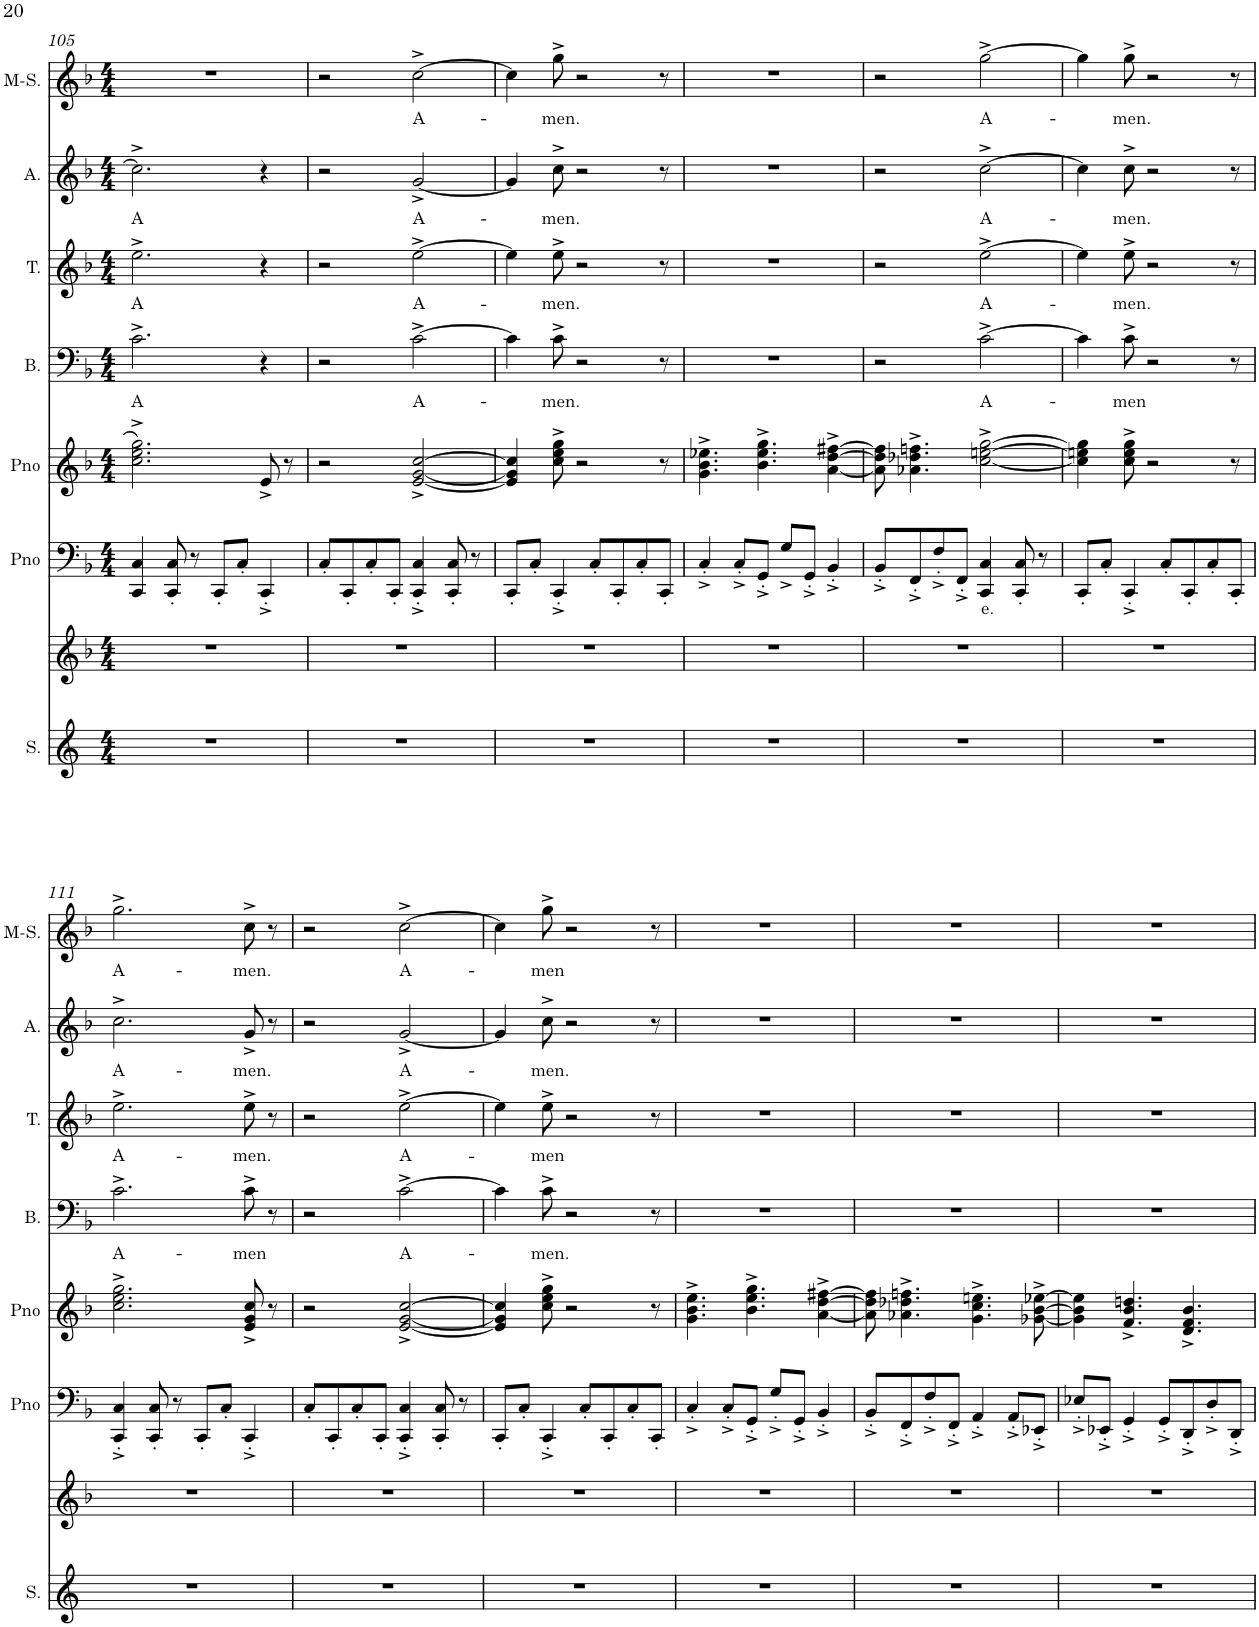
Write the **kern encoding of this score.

**kern	**kern	**kern	**text	**kern	**kern	**text	**kern	**text	**kern	**text	**kern	**text
*part8	*part7	*part6	*part6	*part5	*part4	*part4	*part3	*part3	*part2	*part2	*part1	*part1
*staff8	*staff7	*staff6	*staff6	*staff5	*staff4	*staff4	*staff3	*staff3	*staff2	*staff2	*staff1	*staff1
*I"Soprano	*I"Piano	*I"PIANO	*	*I"PIANO	*I"BASS	*	*I"TENOR	*	*I"ALTO	*	*I"Mezzo-soprano	*
*I'S.	*I'Pno	*I'Pno	*	*I'Pno	*I'B.	*	*I'T.	*	*I'A.	*	*I'M-S.	*
!!LO:PB:g=z
*clefG2	*clefG2	*clefF4	*	*clefG2	*clefF4	*	*clefG2	*	*clefG2	*	*clefG2	*
*k[]	*k[b-]	*k[b-]	*	*k[b-]	*k[b-]	*	*k[b-]	*	*k[b-]	*	*k[b-]	*
*M4/4	*M4/4	*M4/4	*	*M4/4	*M4/4	*	*M4/4	*	*M4/4	*	*M4/4	*
=105	=105	=105	=105	=105	=105	=105	=105	=105	=105	=105	=105	=105
!	!	!	!	!	!	!LO:LY:b	!	!LO:LY:b	!	!LO:LY:b	!	!
1r	1r	4CC/ 4C/	.	2.cc\^ 2.ee\^ 2.gg\^	2.c^\	A	2.ee^\	A	2.cc^\]	A	1r	.
.	.	8CC/' 8C/'	.	.	.	.	.	.	.	.	.	.
.	.	8r	.	.	.	.	.	.	.	.	.	.
.	.	8CC'/L	.	.	.	.	.	.	.	.	.	.
.	.	8C'/J	.	.	.	.	.	.	.	.	.	.
.	.	4CC'^/	.	8e^/	4r	.	4r	.	4r	.	.	.
.	.	.	.	8r	.	.	.	.	.	.	.	.
=106	=106	=106	=106	=106	=106	=106	=106	=106	=106	=106	=106	=106
1r	1r	8C'/L	.	2r	2r	.	2r	.	2r	.	2r	.
.	.	8CC'/	.	.	.	.	.	.	.	.	.	.
.	.	8C'/	.	.	.	.	.	.	.	.	.	.
.	.	8CC'/J	.	.	.	.	.	.	.	.	.	.
!	!	!	!	!	!	!LO:LY:b	!	!LO:LY:b	!	!LO:LY:b	!	!LO:LY:b
.	.	4CC/'^ 4C/'^	.	[2e/^ [2g/^ [2cc/^	[2c^\	A-	[2ee^\	A-	[2g^/	A-	[2cc^\	A-
.	.	8CC/' 8C/'	.	.	.	.	.	.	.	.	.	.
.	.	8r	.	.	.	.	.	.	.	.	.	.
=107	=107	=107	=107	=107	=107	=107	=107	=107	=107	=107	=107	=107
1r	1r	8CC'/L	.	4e/] 4g/] 4cc/]	4c\]	.	4ee\]	.	4g/]	.	4cc\]	.
.	.	8C'/J	.	.	.	.	.	.	.	.	.	.
!	!	!	!	!	!	!LO:LY:b	!	!LO:LY:b	!	!LO:LY:b	!	!LO:LY:b
.	.	4CC'^/	.	8cc\^ 8ee\^ 8gg\^	8c^\	-men.	8ee^\	-men.	8cc^\	-men.	8gg^\	-men.
.	.	.	.	2r	2r	.	2r	.	2r	.	2r	.
.	.	8C'/L	.	.	.	.	.	.	.	.	.	.
.	.	8CC'/	.	.	.	.	.	.	.	.	.	.
.	.	8C'/	.	.	.	.	.	.	.	.	.	.
.	.	8CC'/J	.	8r	8r	.	8r	.	8r	.	8r	.
=108	=108	=108	=108	=108	=108	=108	=108	=108	=108	=108	=108	=108
1r	1r	4C'^/	.	4.g\^ 4.b-\^ 4.ee-X\^	1r	.	1r	.	1r	.	1r	.
.	.	8C'^/L	.	.	.	.	.	.	.	.	.	.
.	.	8GG'^/J	.	4.b-\^ 4.ee-\^ 4.gg\^	.	.	.	.	.	.	.	.
.	.	8G^/L	.	.	.	.	.	.	.	.	.	.
.	.	8GG'^/J	.	.	.	.	.	.	.	.	.	.
.	.	4BB-'^/	.	[4a\^ [4dd\^ [4ff#X\^	.	.	.	.	.	.	.	.
=109	=109	=109	=109	=109	=109	=109	=109	=109	=109	=109	=109	=109
1r	1r	8BB-'^/L	.	8a\] 8dd\] 8ff#\]	2r	.	2r	.	2r	.	2r	.
.	.	8FF'^/	.	4.a-X\^ 4.dd-X\^ 4.ffn\^	.	.	.	.	.	.	.	.
.	.	8F'^/	.	.	.	.	.	.	.	.	.	.
.	.	8FF'^/J	.	.	.	.	.	.	.	.	.	.
!	!	!	!LO:LY:b	!	!	!LO:LY:b	!	!LO:LY:b	!	!LO:LY:b	!	!LO:LY:b
.	.	4CC/ 4C/	e.	[2cc\^ [2een\^ [2gg\^	[2c^\	A-	[2ee^\	A-	[2cc^\	A-	[2gg^\	A-
.	.	8CC/' 8C/'	.	.	.	.	.	.	.	.	.	.
.	.	8r	.	.	.	.	.	.	.	.	.	.
=110	=110	=110	=110	=110	=110	=110	=110	=110	=110	=110	=110	=110
1r	1r	8CC'/L	.	4cc\] 4een\] 4gg\]	4c\]	.	4ee\]	.	4cc\]	.	4gg\]	.
.	.	8C'/J	.	.	.	.	.	.	.	.	.	.
!	!	!	!	!	!	!LO:LY:b	!	!LO:LY:b	!	!LO:LY:b	!	!LO:LY:b
.	.	4CC'^/	.	8cc\^ 8ee\^ 8gg\^	8c^\	-men	8ee^\	-men.	8cc^\	-men.	8gg^\	-men.
.	.	.	.	2r	2r	.	2r	.	2r	.	2r	.
.	.	8C'/L	.	.	.	.	.	.	.	.	.	.
.	.	8CC'/	.	.	.	.	.	.	.	.	.	.
.	.	8C'/	.	.	.	.	.	.	.	.	.	.
.	.	8CC'/J	.	8r	8r	.	8r	.	8r	.	8r	.
!!LO:LB:g=z
=111	=111	=111	=111	=111	=111	=111	=111	=111	=111	=111	=111	=111
!	!	!	!	!	!	!LO:LY:b	!	!LO:LY:b	!	!LO:LY:b	!	!LO:LY:b
1r	1r	4CC/'^ 4C/'^	.	2.cc\^ 2.ee\^ 2.gg\^	2.c^\	A-	2.ee^\	A-	2.cc^\	A-	2.gg^\	A-
.	.	8CC/' 8C/'	.	.	.	.	.	.	.	.	.	.
.	.	8r	.	.	.	.	.	.	.	.	.	.
.	.	8CC'/L	.	.	.	.	.	.	.	.	.	.
.	.	8C'/J	.	.	.	.	.	.	.	.	.	.
!	!	!	!	!	!	!LO:LY:b	!	!LO:LY:b	!	!LO:LY:b	!	!LO:LY:b
.	.	4CC'^/	.	8e/^ 8g/^ 8cc/^	8c^\	-men	8ee^\	-men.	8g^/	-men.	8cc^\	-men.
.	.	.	.	8r	8r	.	8r	.	8r	.	8r	.
=112	=112	=112	=112	=112	=112	=112	=112	=112	=112	=112	=112	=112
1r	1r	8C'/L	.	2r	2r	.	2r	.	2r	.	2r	.
.	.	8CC'/	.	.	.	.	.	.	.	.	.	.
.	.	8C'/	.	.	.	.	.	.	.	.	.	.
.	.	8CC'/J	.	.	.	.	.	.	.	.	.	.
!	!	!	!	!	!	!LO:LY:b	!	!LO:LY:b	!	!LO:LY:b	!	!LO:LY:b
.	.	4CC/'^ 4C/'^	.	[2e/^ [2g/^ [2cc/^	[2c^\	A-	[2ee^\	A-	[2g^/	A-	[2cc^\	A-
.	.	8CC/' 8C/'	.	.	.	.	.	.	.	.	.	.
.	.	8r	.	.	.	.	.	.	.	.	.	.
=113	=113	=113	=113	=113	=113	=113	=113	=113	=113	=113	=113	=113
1r	1r	8CC'/L	.	4e/] 4g/] 4cc/]	4c\]	.	4ee\]	.	4g/]	.	4cc\]	.
.	.	8C'/J	.	.	.	.	.	.	.	.	.	.
!	!	!	!	!	!	!LO:LY:b	!	!LO:LY:b	!	!LO:LY:b	!	!LO:LY:b
.	.	4CC'^/	.	8cc\^ 8ee\^ 8gg\^	8c^\	-men.	8ee^\	-men	8cc^\	-men.	8gg^\	-men
.	.	.	.	2r	2r	.	2r	.	2r	.	2r	.
.	.	8C'/L	.	.	.	.	.	.	.	.	.	.
.	.	8CC'/	.	.	.	.	.	.	.	.	.	.
.	.	8C'/	.	.	.	.	.	.	.	.	.	.
.	.	8CC'/J	.	8r	8r	.	8r	.	8r	.	8r	.
=114	=114	=114	=114	=114	=114	=114	=114	=114	=114	=114	=114	=114
1r	1r	4C'^/	.	4.g\^ 4.b-\^ 4.ee\^	1r	.	1r	.	1r	.	1r	.
.	.	8C'^/L	.	.	.	.	.	.	.	.	.	.
.	.	8GG'^/J	.	4.b-\^ 4.ee\^ 4.gg\^	.	.	.	.	.	.	.	.
.	.	8G'^/L	.	.	.	.	.	.	.	.	.	.
.	.	8GG'^/J	.	.	.	.	.	.	.	.	.	.
.	.	4BB-'^/	.	[4a\^ [4dd\^ [4ff#X\^	.	.	.	.	.	.	.	.
=115	=115	=115	=115	=115	=115	=115	=115	=115	=115	=115	=115	=115
1r	1r	8BB-'^/L	.	8a\] 8dd\] 8ff#\]	1r	.	1r	.	1r	.	1r	.
.	.	8FF'^/	.	4.a-X\^ 4.dd-X\^ 4.ffn\^	.	.	.	.	.	.	.	.
.	.	8F'^/	.	.	.	.	.	.	.	.	.	.
.	.	8FF'^/J	.	.	.	.	.	.	.	.	.	.
.	.	4AA'^/	.	4.g\^ 4.cc\^ 4.een\^	.	.	.	.	.	.	.	.
.	.	8AA'^/L	.	.	.	.	.	.	.	.	.	.
.	.	8EE-X'^/J	.	[8g-X\^ [8b-\^ [8ee-X\^	.	.	.	.	.	.	.	.
=116	=116	=116	=116	=116	=116	=116	=116	=116	=116	=116	=116	=116
1r	1r	8E-X'^/L	.	4g-\] 4b-\] 4ee-\]	1r	.	1r	.	1r	.	1r	.
.	.	8EE-X'^/J	.	.	.	.	.	.	.	.	.	.
.	.	4GG'^/	.	4.f/^ 4.b-/^ 4.ddn/^	.	.	.	.	.	.	.	.
.	.	8GG'^/L	.	.	.	.	.	.	.	.	.	.
.	.	8DD'^/	.	4.d/^ 4.f/^ 4.b-/^	.	.	.	.	.	.	.	.
.	.	8D'^/	.	.	.	.	.	.	.	.	.	.
.	.	8DD'^/J	.	.	.	.	.	.	.	.	.	.
=	=	=	=	=	=	=	=	=	=	=	=	=
*-	*-	*-	*-	*-	*-	*-	*-	*-	*-	*-	*-	*-
